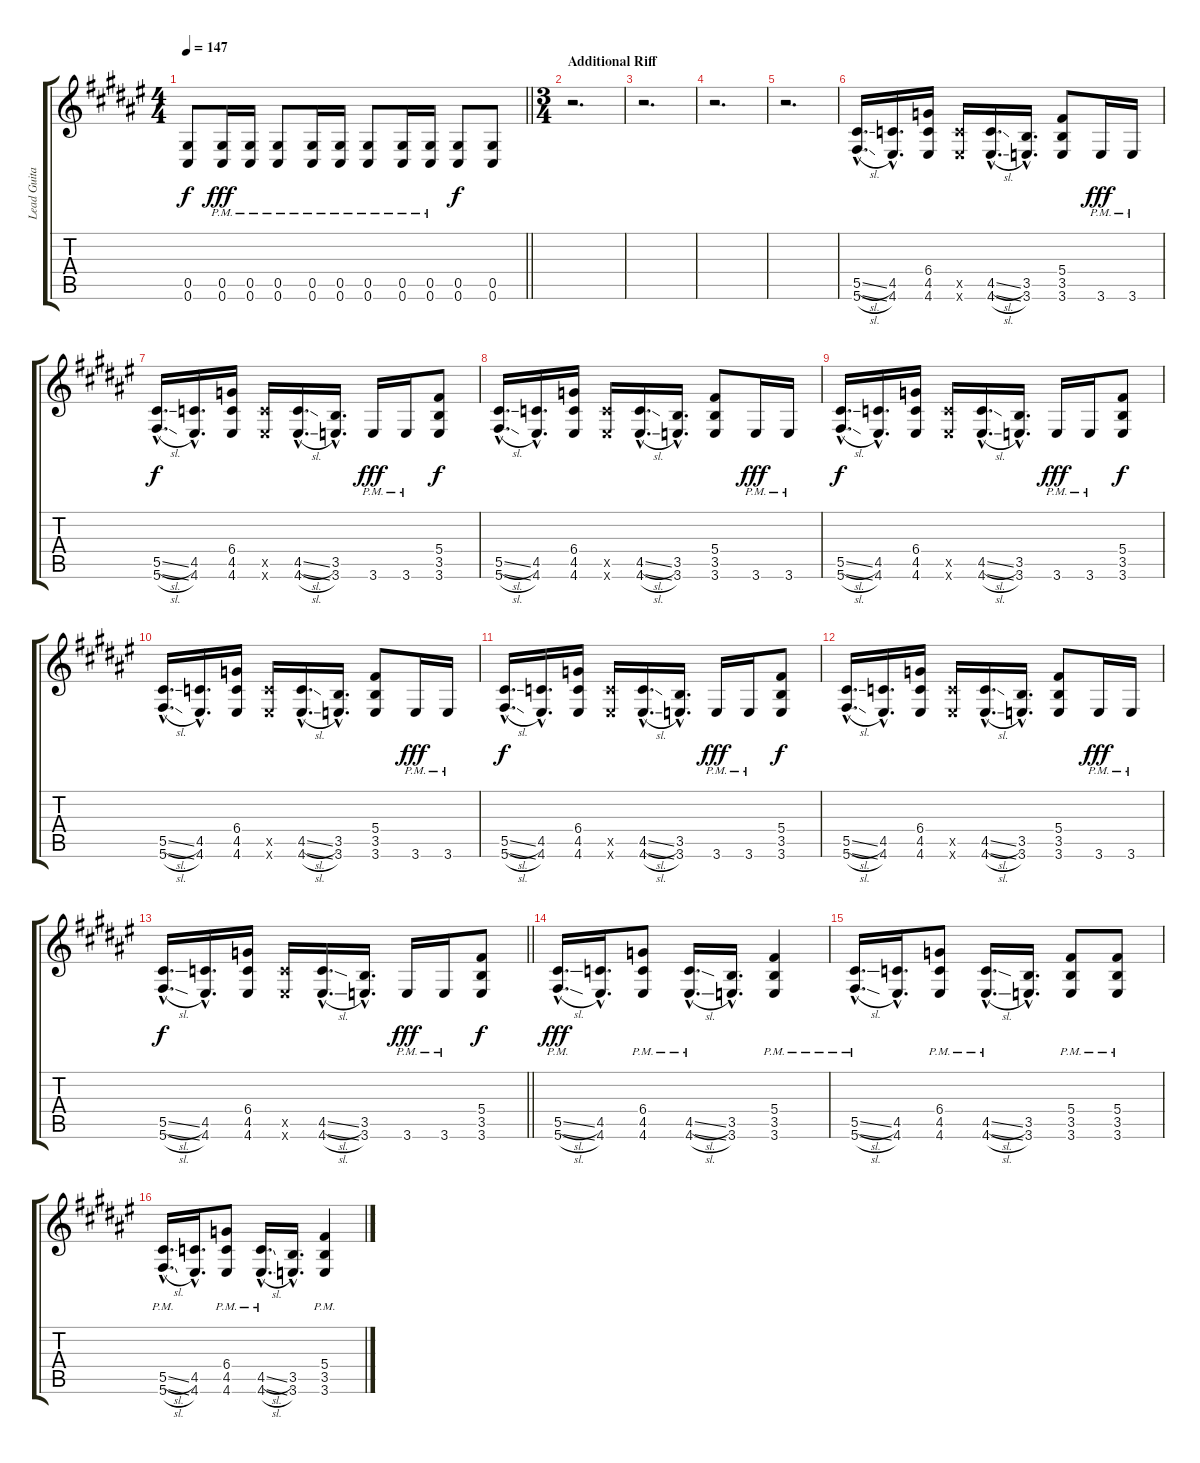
\track ("Lead Guitar" "Lead Guita") {instrument distortionguitar}
\staff {score tabs}
\tuning (Eb4 Bb3 Gb3 Db3 Ab2 Db2) {hide}
\ts (4 4)
\tempo 147
\clef g2
\barLineRight lightlight
\ks d#minor
(0.5{t} 0.6{t}).8{dy f} (0.5{pm} 0.6{pm}).16{dy fff} (0.5{pm} 0.6{pm}).16 (0.5{pm} 0.6{pm}).8 (0.5{pm} 0.6{pm}).16 (0.5{pm} 0.6{pm}).16 (0.5{pm} 0.6{pm}).8 (0.5{pm} 0.6{pm}).16 (0.5{pm} 0.6{pm}).16 (0.5 0.6).8{dy f} (0.5 0.6).8 |
\ts (3 4)
\section ("" "Additional Riff")
r.2{d} |
r.2{d} |
r.2{d} |
r.2{d} |
(5.5{sl hac} 5.6{sl hac}).16{d} (4.5{hac} 4.6{hac}).16{d} (6.4 4.5 4.6).16 (4.5{x} 4.6{x}).16 (4.5{sl hac} 4.6{sl hac}).16{d} (3.5{hac} 3.6{hac}).16{d} (5.4 3.5 3.6).8 3.6{pm}.16{dy fff} 3.6{pm}.16 |
(5.5{sl hac} 5.6{sl hac}).16{d dy f} (4.5{hac} 4.6{hac}).16{d} (6.4 4.5 4.6).16 (4.5{x} 4.6{x}).16 (4.5{sl hac} 4.6{sl hac}).16{d} (3.5{hac} 3.6{hac}).16{d} 3.6{pm}.16{dy fff} 3.6{pm}.16 (5.4 3.5 3.6).8{dy f} |
(5.5{sl hac} 5.6{sl hac}).16{d} (4.5{hac} 4.6{hac}).16{d} (6.4 4.5 4.6).16 (4.5{x} 4.6{x}).16 (4.5{sl hac} 4.6{sl hac}).16{d} (3.5{hac} 3.6{hac}).16{d} (5.4 3.5 3.6).8 3.6{pm}.16{dy fff} 3.6{pm}.16 |
(5.5{sl hac} 5.6{sl hac}).16{d dy f} (4.5{hac} 4.6{hac}).16{d} (6.4 4.5 4.6).16 (4.5{x} 4.6{x}).16 (4.5{sl hac} 4.6{sl hac}).16{d} (3.5{hac} 3.6{hac}).16{d} 3.6{pm}.16{dy fff} 3.6{pm}.16 (5.4 3.5 3.6).8{dy f} |
(5.5{sl hac} 5.6{sl hac}).16{d} (4.5{hac} 4.6{hac}).16{d} (6.4 4.5 4.6).16 (4.5{x} 4.6{x}).16 (4.5{sl hac} 4.6{sl hac}).16{d} (3.5{hac} 3.6{hac}).16{d} (5.4 3.5 3.6).8 3.6{pm}.16{dy fff} 3.6{pm}.16 |
(5.5{sl hac} 5.6{sl hac}).16{d dy f} (4.5{hac} 4.6{hac}).16{d} (6.4 4.5 4.6).16 (4.5{x} 4.6{x}).16 (4.5{sl hac} 4.6{sl hac}).16{d} (3.5{hac} 3.6{hac}).16{d} 3.6{pm}.16{dy fff} 3.6{pm}.16 (5.4 3.5 3.6).8{dy f} |
(5.5{sl hac} 5.6{sl hac}).16{d} (4.5{hac} 4.6{hac}).16{d} (6.4 4.5 4.6).16 (4.5{x} 4.6{x}).16 (4.5{sl hac} 4.6{sl hac}).16{d} (3.5{hac} 3.6{hac}).16{d} (5.4 3.5 3.6).8 3.6{pm}.16{dy fff} 3.6{pm}.16 |
\barLineRight lightlight
(5.5{sl hac} 5.6{sl hac}).16{d dy f} (4.5{hac} 4.6{hac}).16{d} (6.4 4.5 4.6).16 (4.5{x} 4.6{x}).16 (4.5{sl hac} 4.6{sl hac}).16{d} (3.5{hac} 3.6{hac}).16{d} 3.6{pm}.16{dy fff} 3.6{pm}.16 (5.4 3.5 3.6).8{dy f} |
\section ("" "")
(5.5{sl hac pm} 5.6{sl hac pm}).16{d dy fff} (4.5{hac} 4.6{hac}).16{d} (6.4{pm} 4.5{pm} 4.6{pm}).8 (4.5{sl hac pm} 4.6{sl hac pm}).16{d} (3.5{hac} 3.6{hac}).16{d} (5.4{pm} 3.5{pm} 3.6{pm}).4 |
(5.5{sl hac pm} 5.6{sl hac pm}).16{d} (4.5{hac} 4.6{hac}).16{d} (6.4{pm} 4.5{pm} 4.6{pm}).8 (4.5{sl hac pm} 4.6{sl hac pm}).16{d} (3.5{hac} 3.6{hac}).16{d} (5.4{pm} 3.5{pm} 3.6{pm}).8 (5.4{pm} 3.5{pm} 3.6{pm}).8 |
(5.5{sl hac pm} 5.6{sl hac pm}).16{d} (4.5{hac} 4.6{hac}).16{d} (6.4{pm} 4.5{pm} 4.6{pm}).8 (4.5{sl hac pm} 4.6{sl hac pm}).16{d} (3.5{hac} 3.6{hac}).16{d} (5.4{pm} 3.5{pm} 3.6{pm}).4
